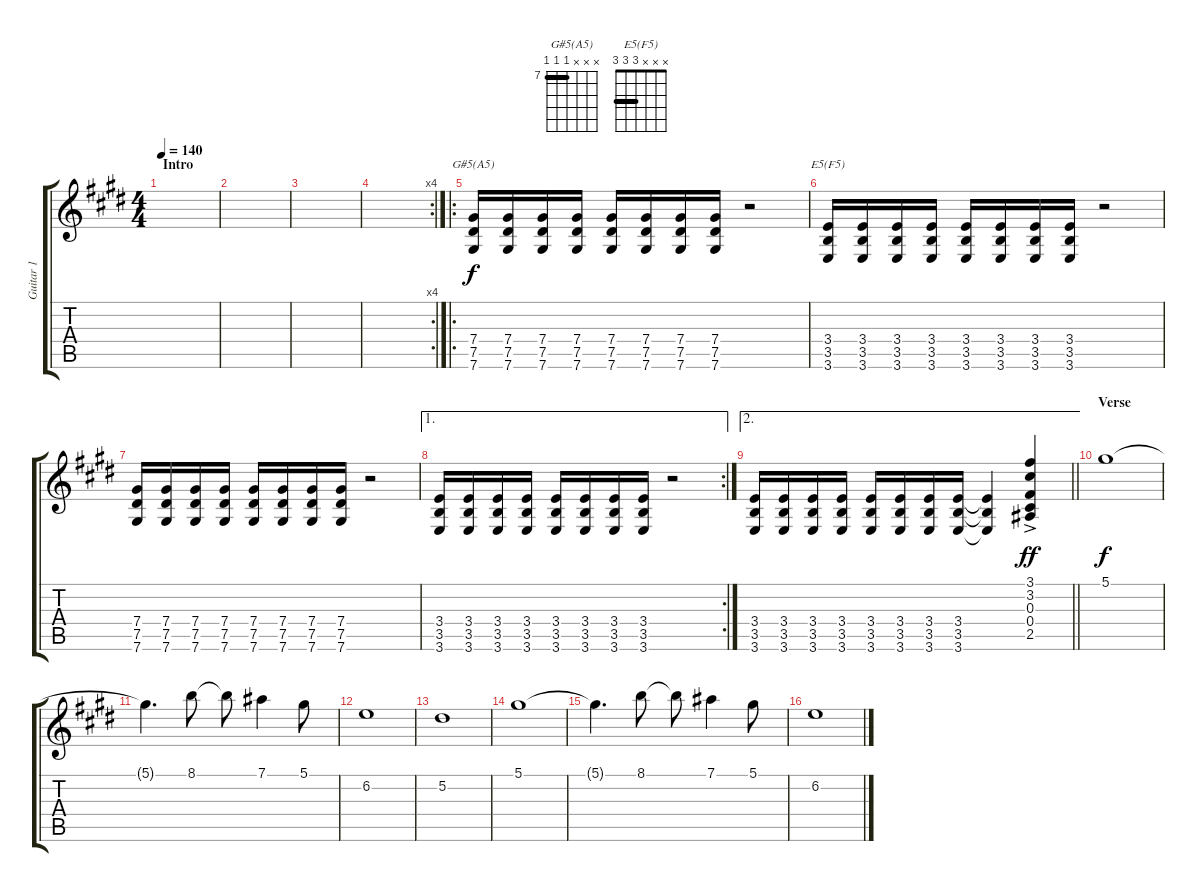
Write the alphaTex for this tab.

\track ("Guitar 1" "Guitar 1") {instrument overdrivenguitar}
\staff {score tabs}
\tuning (Eb4 Bb3 Gb3 Db3 Ab2 Db2) {hide}
\chord ("G#5(A5)" x x x 7 7 7) {firstfret 7 barre 7}
\chord ("E5(F5)" x x x 3 3 3) {barre 3}
\ts (4 4)
\section ("" "Intro")
\tempo 140
\clef g2
\ks e
|
|
|
\rc 4
|
\ro
(7.4 7.5 7.6).16{ch "G#5(A5)"} (7.4 7.5 7.6).16 (7.4 7.5 7.6).16 (7.4 7.5 7.6).16 (7.4 7.5 7.6).16 (7.4 7.5 7.6).16 (7.4 7.5 7.6).16 (7.4 7.5 7.6).16 r.2 |
(3.4 3.5 3.6).16{ch "E5(F5)"} (3.4 3.5 3.6).16 (3.4 3.5 3.6).16 (3.4 3.5 3.6).16 (3.4 3.5 3.6).16 (3.4 3.5 3.6).16 (3.4 3.5 3.6).16 (3.4 3.5 3.6).16 r.2 |
(7.4 7.5 7.6).16 (7.4 7.5 7.6).16 (7.4 7.5 7.6).16 (7.4 7.5 7.6).16 (7.4 7.5 7.6).16 (7.4 7.5 7.6).16 (7.4 7.5 7.6).16 (7.4 7.5 7.6).16 r.2 |
\ae 1
\rc 2
(3.4 3.5 3.6).16 (3.4 3.5 3.6).16 (3.4 3.5 3.6).16 (3.4 3.5 3.6).16 (3.4 3.5 3.6).16 (3.4 3.5 3.6).16 (3.4 3.5 3.6).16 (3.4 3.5 3.6).16 r.2 |
\ae 2
\barLineRight lightlight
(3.4 3.5 3.6).16 (3.4 3.5 3.6).16 (3.4 3.5 3.6).16 (3.4 3.5 3.6).16 (3.4 3.5 3.6).16 (3.4 3.5 3.6).16 (3.4 3.5 3.6).16 (3.4 3.5 3.6).16 (3.4{t} 3.5{t} 3.6{t}).4 (3.1{ac} 3.2{ac} 0.3{ac} 0.4{ac} 2.5{ac}).4{dy ff} |
\section ("" "Verse")
5.1.1{dy f} |
5.1{t}.4{d} 8.1.8 8.1{t}.8 7.1.4 5.1.8 |
6.2.1 |
5.2.1 |
5.1.1 |
5.1{t}.4{d} 8.1.8 8.1{t}.8 7.1.4 5.1.8 |
6.2.1
